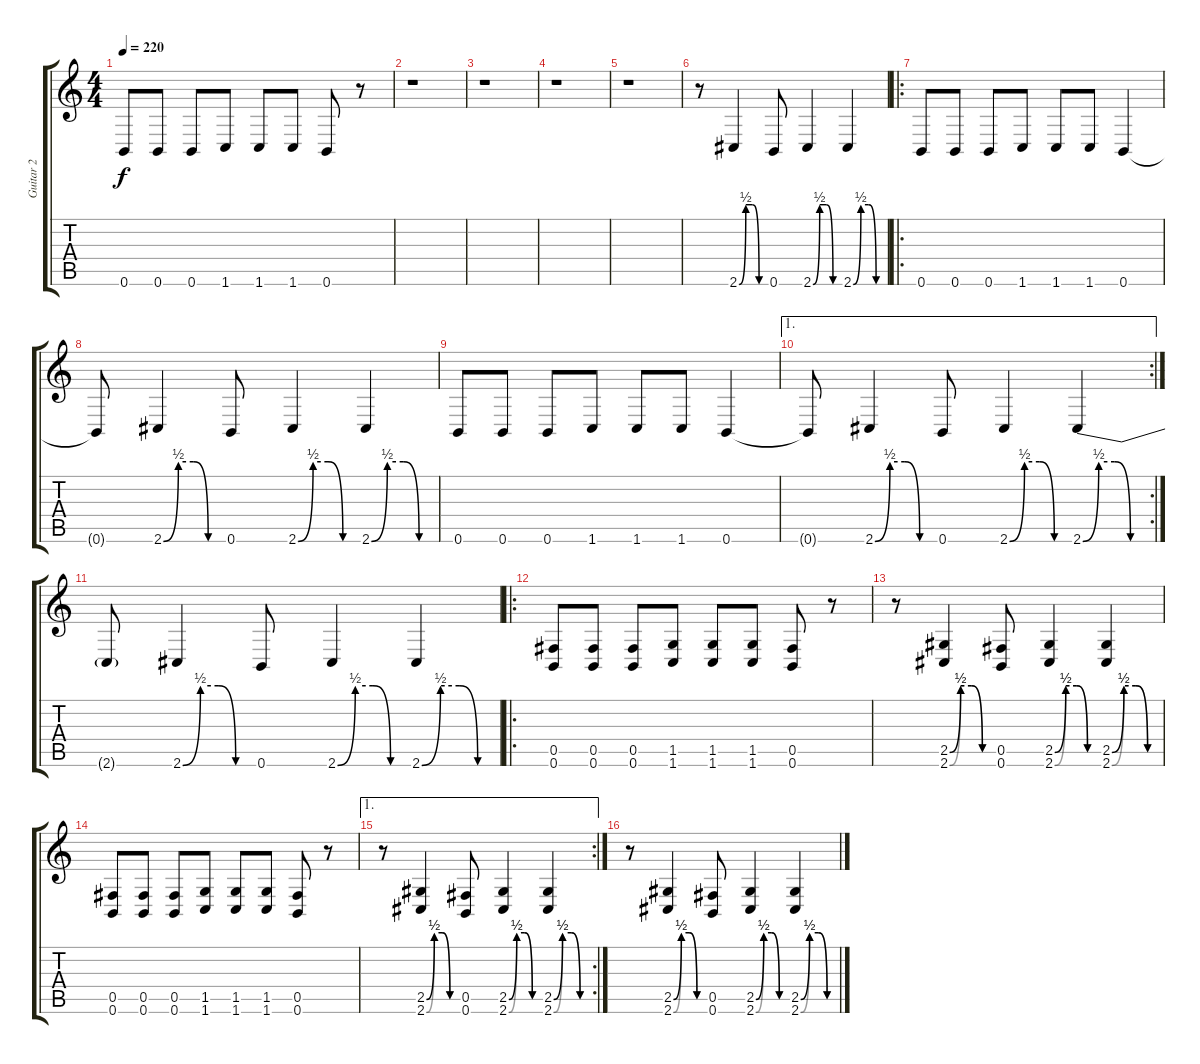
\track ("Guitar 2" "Guitar 2") {instrument distortionguitar}
\staff {score tabs}
\tuning (Db4 Ab3 E3 B2 Gb2 B1) {hide}
\ts (4 4)
\tempo 220
\clef g2
\ks c
0.6.8{dy f} 0.6.8 0.6.8 1.6.8 1.6.8 1.6.8 0.6.8 r.8 |
r.1 |
r.1 |
r.1 |
r.1 |
r.8 2.6{be (custom 0 0 15 2 30 2 45 0 60 0)}.4 0.6.8 2.6{be (custom 0 0 15 2 30 2 45 0 60 0)}.4 2.6{be (custom 0 0 15 2 30 2 45 0 60 0)}.4 |
\ro
0.6.8 0.6.8 0.6.8 1.6.8 1.6.8 1.6.8 0.6.4 |
0.6{t}.8 2.6{be (custom 0 0 15 2 30 2 45 0 60 0)}.4 0.6.8 2.6{be (custom 0 0 15 2 30 2 45 0 60 0)}.4 2.6{be (custom 0 0 15 2 30 2 45 0 60 0)}.4 |
0.6.8 0.6.8 0.6.8 1.6.8 1.6.8 1.6.8 0.6.4 |
\ae 1
\rc 2
0.6{t}.8 2.6{be (custom 0 0 15 2 30 2 45 0 60 0)}.4 0.6.8 2.6{be (custom 0 0 15 2 30 2 45 0 60 0)}.4 2.6{be (custom 0 0 15 2 30 2 45 0 60 0)}.4 |
2.6{t}.8 2.6{be (custom 0 0 15 2 30 2 45 0 60 0)}.4 0.6.8 2.6{be (custom 0 0 15 2 30 2 45 0 60 0)}.4 2.6{be (custom 0 0 15 2 30 2 45 0 60 0)}.4 |
\ro
(0.5 0.6).8 (0.5 0.6).8 (0.5 0.6).8 (1.5 1.6).8 (1.5 1.6).8 (1.5 1.6).8 (0.5 0.6).8 r.8 |
r.8 (2.5{be (custom 0 0 15 2 30 2 45 0 60 0)} 2.6{be (custom 0 0 15 2 30 2 45 0 60 0)}).4 (0.5 0.6).8 (2.5{be (custom 0 0 15 2 30 2 45 0 60 0)} 2.6{be (custom 0 0 15 2 30 2 45 0 60 0)}).4 (2.5{be (custom 0 0 15 2 30 2 45 0 60 0)} 2.6{be (custom 0 0 15 2 30 2 45 0 60 0)}).4 |
(0.5 0.6).8 (0.5 0.6).8 (0.5 0.6).8 (1.5 1.6).8 (1.5 1.6).8 (1.5 1.6).8 (0.5 0.6).8 r.8 |
\ae 1
\rc 2
r.8 (2.5{be (custom 0 0 15 2 30 2 45 0 60 0)} 2.6{be (custom 0 0 15 2 30 2 45 0 60 0)}).4 (0.5 0.6).8 (2.5{be (custom 0 0 15 2 30 2 45 0 60 0)} 2.6{be (custom 0 0 15 2 30 2 45 0 60 0)}).4 (2.5{be (custom 0 0 15 2 30 2 45 0 60 0)} 2.6{be (custom 0 0 15 2 30 2 45 0 60 0)}).4 |
r.8 (2.5{be (custom 0 0 15 2 30 2 45 0 60 0)} 2.6{be (custom 0 0 15 2 30 2 45 0 60 0)}).4 (0.5 0.6).8 (2.5{be (custom 0 0 15 2 30 2 45 0 60 0)} 2.6{be (custom 0 0 15 2 30 2 45 0 60 0)}).4 (2.5{be (custom 0 0 15 2 30 2 45 0 60 0)} 2.6{be (custom 0 0 15 2 30 2 45 0 60 0)}).4
